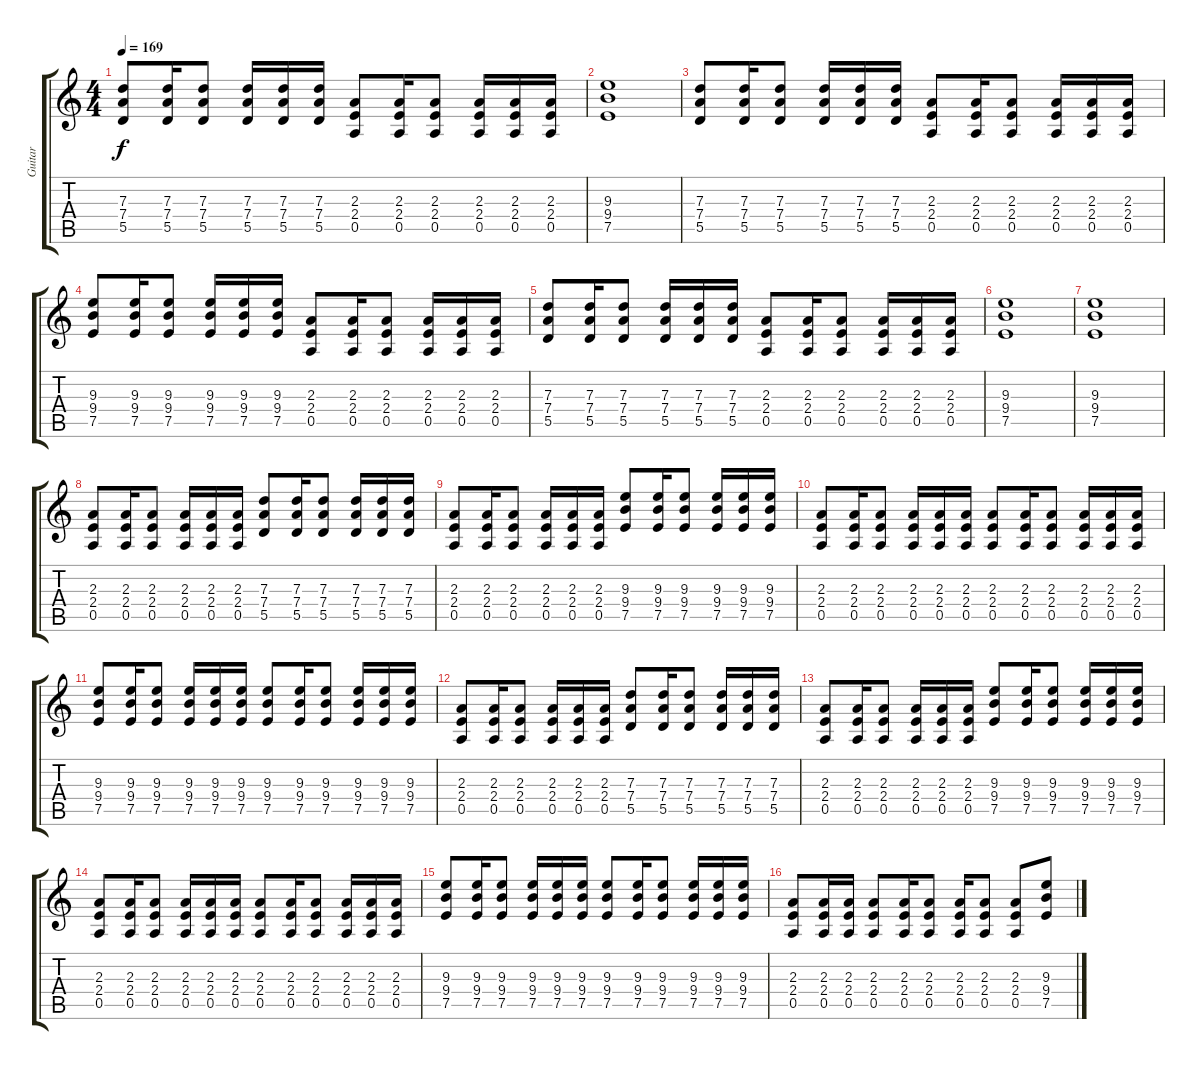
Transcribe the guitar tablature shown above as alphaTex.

\track ("Guitar" "Guitar") {instrument distortionguitar}
\staff {score tabs}
\tuning (E4 B3 G3 D3 A2 E2) {hide}
\ts (4 4)
\tempo 169
\clef g2
\ks c
(7.3 7.4 5.5).8{dy f} (7.3 7.4 5.5).16 (7.3 7.4 5.5).8 (7.3 7.4 5.5).16 (7.3 7.4 5.5).16 (7.3 7.4 5.5).16 (2.3 2.4 0.5).8 (2.3 2.4 0.5).16 (2.3 2.4 0.5).8 (2.3 2.4 0.5).16 (2.3 2.4 0.5).16 (2.3 2.4 0.5).16 |
(9.3 9.4 7.5).1 |
(7.3 7.4 5.5).8 (7.3 7.4 5.5).16 (7.3 7.4 5.5).8 (7.3 7.4 5.5).16 (7.3 7.4 5.5).16 (7.3 7.4 5.5).16 (2.3 2.4 0.5).8 (2.3 2.4 0.5).16 (2.3 2.4 0.5).8 (2.3 2.4 0.5).16 (2.3 2.4 0.5).16 (2.3 2.4 0.5).16 |
(9.3 9.4 7.5).8 (9.3 9.4 7.5).16 (9.3 9.4 7.5).8 (9.3 9.4 7.5).16 (9.3 9.4 7.5).16 (9.3 9.4 7.5).16 (2.3 2.4 0.5).8 (2.3 2.4 0.5).16 (2.3 2.4 0.5).8 (2.3 2.4 0.5).16 (2.3 2.4 0.5).16 (2.3 2.4 0.5).16 |
(7.3 7.4 5.5).8 (7.3 7.4 5.5).16 (7.3 7.4 5.5).8 (7.3 7.4 5.5).16 (7.3 7.4 5.5).16 (7.3 7.4 5.5).16 (2.3 2.4 0.5).8 (2.3 2.4 0.5).16 (2.3 2.4 0.5).8 (2.3 2.4 0.5).16 (2.3 2.4 0.5).16 (2.3 2.4 0.5).16 |
(9.3 9.4 7.5).1 |
(9.3 9.4 7.5).1 |
(2.3 2.4 0.5).8 (2.3 2.4 0.5).16 (2.3 2.4 0.5).8 (2.3 2.4 0.5).16 (2.3 2.4 0.5).16 (2.3 2.4 0.5).16 (7.3 7.4 5.5).8 (7.3 7.4 5.5).16 (7.3 7.4 5.5).8 (7.3 7.4 5.5).16 (7.3 7.4 5.5).16 (7.3 7.4 5.5).16 |
(2.3 2.4 0.5).8 (2.3 2.4 0.5).16 (2.3 2.4 0.5).8 (2.3 2.4 0.5).16 (2.3 2.4 0.5).16 (2.3 2.4 0.5).16 (9.3 9.4 7.5).8 (9.3 9.4 7.5).16 (9.3 9.4 7.5).8 (9.3 9.4 7.5).16 (9.3 9.4 7.5).16 (9.3 9.4 7.5).16 |
(2.3 2.4 0.5).8 (2.3 2.4 0.5).16 (2.3 2.4 0.5).8 (2.3 2.4 0.5).16 (2.3 2.4 0.5).16 (2.3 2.4 0.5).16 (2.3 2.4 0.5).8 (2.3 2.4 0.5).16 (2.3 2.4 0.5).8 (2.3 2.4 0.5).16 (2.3 2.4 0.5).16 (2.3 2.4 0.5).16 |
(9.3 9.4 7.5).8 (9.3 9.4 7.5).16 (9.3 9.4 7.5).8 (9.3 9.4 7.5).16 (9.3 9.4 7.5).16 (9.3 9.4 7.5).16 (9.3 9.4 7.5).8 (9.3 9.4 7.5).16 (9.3 9.4 7.5).8 (9.3 9.4 7.5).16 (9.3 9.4 7.5).16 (9.3 9.4 7.5).16 |
(2.3 2.4 0.5).8 (2.3 2.4 0.5).16 (2.3 2.4 0.5).8 (2.3 2.4 0.5).16 (2.3 2.4 0.5).16 (2.3 2.4 0.5).16 (7.3 7.4 5.5).8 (7.3 7.4 5.5).16 (7.3 7.4 5.5).8 (7.3 7.4 5.5).16 (7.3 7.4 5.5).16 (7.3 7.4 5.5).16 |
(2.3 2.4 0.5).8 (2.3 2.4 0.5).16 (2.3 2.4 0.5).8 (2.3 2.4 0.5).16 (2.3 2.4 0.5).16 (2.3 2.4 0.5).16 (9.3 9.4 7.5).8 (9.3 9.4 7.5).16 (9.3 9.4 7.5).8 (9.3 9.4 7.5).16 (9.3 9.4 7.5).16 (9.3 9.4 7.5).16 |
(2.3 2.4 0.5).8 (2.3 2.4 0.5).16 (2.3 2.4 0.5).8 (2.3 2.4 0.5).16 (2.3 2.4 0.5).16 (2.3 2.4 0.5).16 (2.3 2.4 0.5).8 (2.3 2.4 0.5).16 (2.3 2.4 0.5).8 (2.3 2.4 0.5).16 (2.3 2.4 0.5).16 (2.3 2.4 0.5).16 |
(9.3 9.4 7.5).8 (9.3 9.4 7.5).16 (9.3 9.4 7.5).8 (9.3 9.4 7.5).16 (9.3 9.4 7.5).16 (9.3 9.4 7.5).16 (9.3 9.4 7.5).8 (9.3 9.4 7.5).16 (9.3 9.4 7.5).8 (9.3 9.4 7.5).16 (9.3 9.4 7.5).16 (9.3 9.4 7.5).16 |
(2.3 2.4 0.5).8 (2.3 2.4 0.5).16 (2.3 2.4 0.5).16 (2.3 2.4 0.5).8 (2.3 2.4 0.5).16 (2.3 2.4 0.5).8 (2.3 2.4 0.5).16 (2.3 2.4 0.5).8 (2.3 2.4 0.5).8 (9.3 9.4 7.5).8
